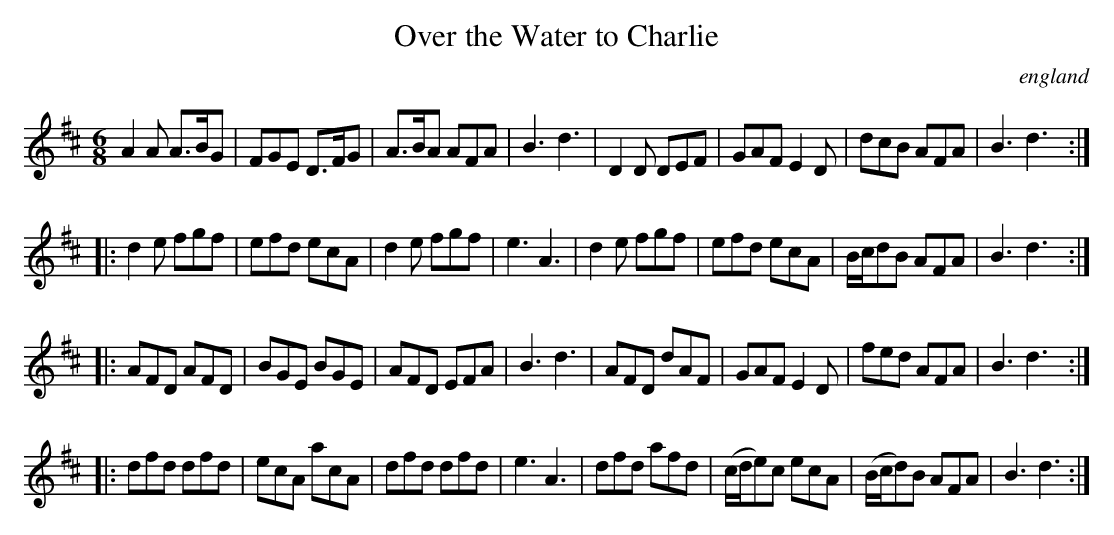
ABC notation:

X:1
T:Over the Water to Charlie
O:england
M:6/8
K:D
A2A A>BG| FGE D>FG| A>BA AFA| B3 d3|\
D2D DEF| GAF E2D| dcB AFA| B3 d3::
d2e fgf| efd ecA| d2e fgf| e3 A3|\
d2e fgf| efd ecA| B/c/dB AFA| B3 d3::
AFD AFD| BGE BGE| AFD EFA| B3 d3|\
AFD dAF| GAF E2D| fed AFA| B3 d3::
dfd dfd| ecA acA| dfd dfd| e3 A3|\
dfd afd| (c/d/e)c ecA| (B/c/d)B AFA| B3 d3 :|
